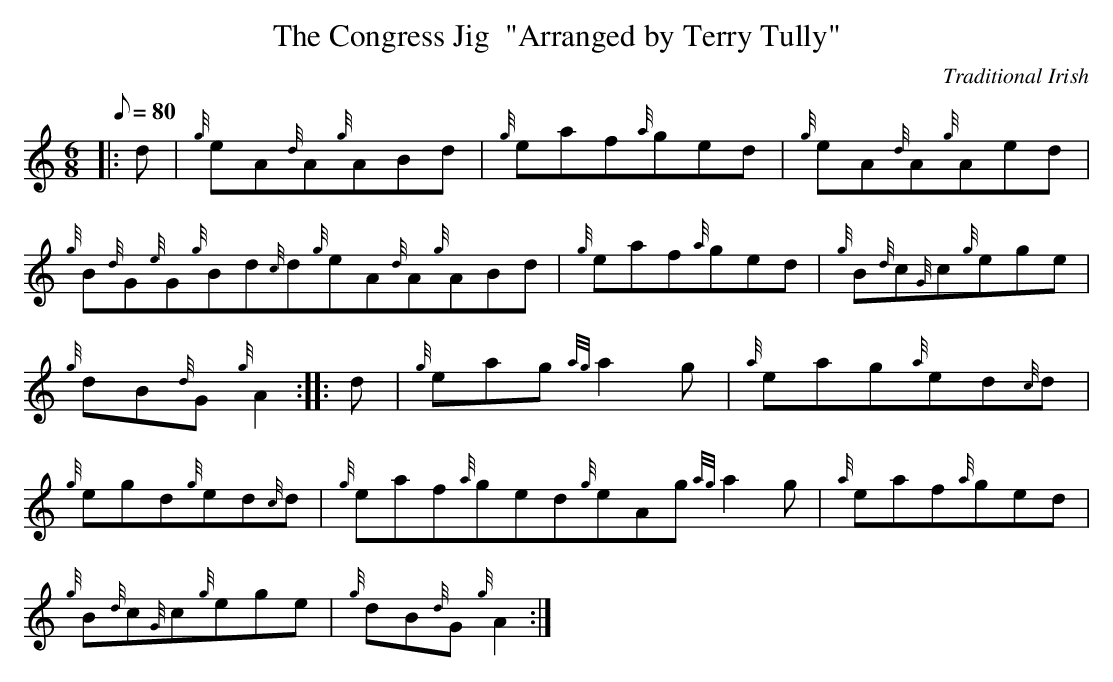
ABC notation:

X:1
T:The Congress Jig  "Arranged by Terry Tully"
M:6/8
L:1/8
Q:80
C:Traditional Irish
K:HP
|: d | \
{g}eA{d}A{g}ABd | \
{g}eaf{a}ged | \
{g}eA{d}A{g}Aed |
{g}B{d}G{e}G{g}Bd{c}d{g}eA{d}A{g}ABd | \
{g}eaf{a}ged | \
{g}B{d}c{G}c{g}ege |
{g}dB{d}G{g}A2 :: \
d | \
{g}eag{ag}a2g | \
{a}eag{a}ed{c}d |
{g}egd{g}ed{c}d | \
{g}eaf{a}ged{g}eAg{ag}a2g | \
{a}eaf{a}ged |
{g}B{d}c{G}c{g}ege | \
{g}dB{d}G{g}A2 :|
